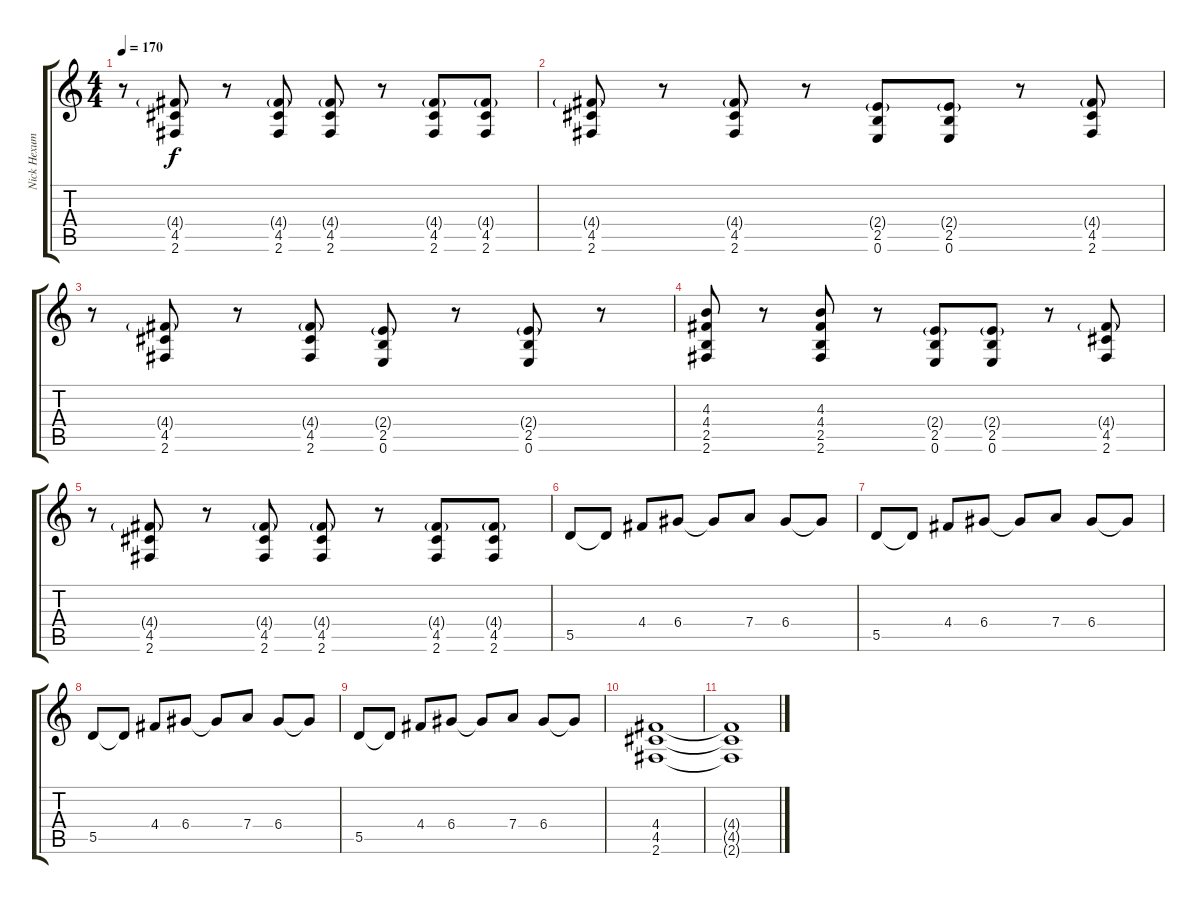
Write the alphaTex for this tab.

\track ("Nick Hexum" "Nick Hexum") {instrument distortionguitar}
\staff {score tabs}
\tuning (E4 B3 G3 D3 A2 E2) {hide}
\ts (4 4)
\tempo 170
\clef g2
\ks c
r.8{dy f} (4.4{g} 4.5 2.6).8 r.8 (4.4{g} 4.5 2.6).8 (4.4{g} 4.5 2.6).8 r.8 (4.4{g} 4.5 2.6).8 (4.4{g} 4.5 2.6).8 |
(4.4{g} 4.5 2.6).8 r.8 (4.4{g} 4.5 2.6).8 r.8 (2.4{g} 2.5 0.6).8 (2.4{g} 2.5 0.6).8 r.8 (4.4{g} 4.5 2.6).8 |
r.8 (4.4{g} 4.5 2.6).8 r.8 (4.4{g} 4.5 2.6).8 (2.4{g} 2.5 0.6).8 r.8 (2.4{g} 2.5 0.6).8 r.8 |
(4.3 4.4 2.5 2.6).8 r.8 (4.3 4.4 2.5 2.6).8 r.8 (2.4{g} 2.5 0.6).8 (2.4{g} 2.5 0.6).8 r.8 (4.4{g} 4.5 2.6).8 |
r.8 (4.4{g} 4.5 2.6).8 r.8 (4.4{g} 4.5 2.6).8 (4.4{g} 4.5 2.6).8 r.8 (4.4{g} 4.5 2.6).8 (4.4{g} 4.5 2.6).8 |
5.5.8 5.5{t}.8 4.4.8 6.4.8 6.4{t}.8 7.4.8 6.4.8 6.4{t}.8 |
5.5.8 5.5{t}.8 4.4.8 6.4.8 6.4{t}.8 7.4.8 6.4.8 6.4{t}.8 |
5.5.8 5.5{t}.8 4.4.8 6.4.8 6.4{t}.8 7.4.8 6.4.8 6.4{t}.8 |
5.5.8 5.5{t}.8 4.4.8 6.4.8 6.4{t}.8 7.4.8 6.4.8 6.4{t}.8 |
(4.4 4.5 2.6).1 |
(4.4{t} 4.5{t} 2.6{t}).1
